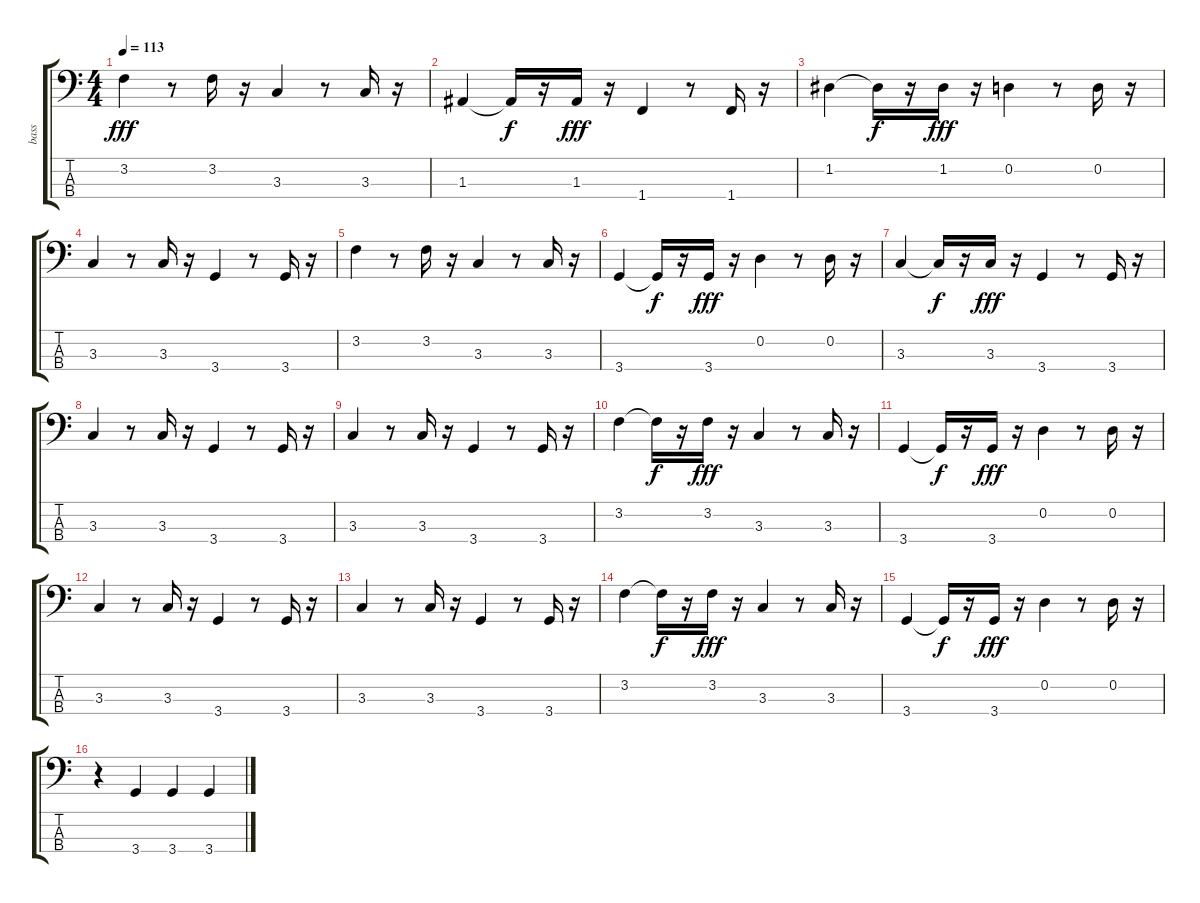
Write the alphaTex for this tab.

\track ("bass" "bass") {instrument fretlessbass}
\staff {score tabs}
\tuning (G2 D2 A1 E1) {hide}
\ts (4 4)
\tempo 113
\clef f4
\ks c
3.2.4{dy fff} r.8 3.2.16 r.16 3.3.4 r.8 3.3.16 r.16 |
1.3.4 1.3{t}.16{dy f} r.16 1.3.16{dy fff} r.16 1.4.4 r.8 1.4.16 r.16 |
1.2.4 1.2{t}.16{dy f} r.16 1.2.16{dy fff} r.16 0.2.4 r.8 0.2.16 r.16 |
3.3.4 r.8 3.3.16 r.16 3.4.4 r.8 3.4.16 r.16 |
3.2.4 r.8 3.2.16 r.16 3.3.4 r.8 3.3.16 r.16 |
3.4.4 3.4{t}.16{dy f} r.16 3.4.16{dy fff} r.16 0.2.4 r.8 0.2.16 r.16 |
3.3.4 3.3{t}.16{dy f} r.16 3.3.16{dy fff} r.16 3.4.4 r.8 3.4.16 r.16 |
3.3.4 r.8 3.3.16 r.16 3.4.4 r.8 3.4.16 r.16 |
3.3.4 r.8 3.3.16 r.16 3.4.4 r.8 3.4.16 r.16 |
3.2.4 3.2{t}.16{dy f} r.16 3.2.16{dy fff} r.16 3.3.4 r.8 3.3.16 r.16 |
3.4.4 3.4{t}.16{dy f} r.16 3.4.16{dy fff} r.16 0.2.4 r.8 0.2.16 r.16 |
3.3.4 r.8 3.3.16 r.16 3.4.4 r.8 3.4.16 r.16 |
3.3.4 r.8 3.3.16 r.16 3.4.4 r.8 3.4.16 r.16 |
3.2.4 3.2{t}.16{dy f} r.16 3.2.16{dy fff} r.16 3.3.4 r.8 3.3.16 r.16 |
3.4.4 3.4{t}.16{dy f} r.16 3.4.16{dy fff} r.16 0.2.4 r.8 0.2.16 r.16 |
r.4 3.4.4 3.4.4 3.4.4
